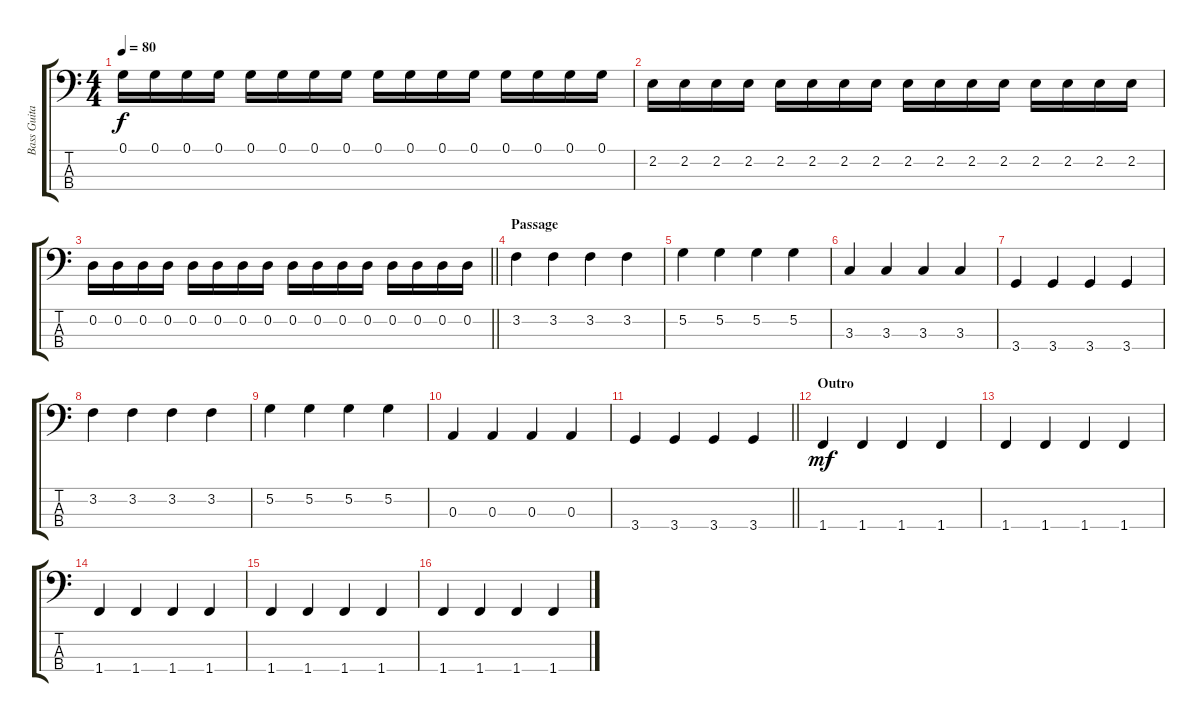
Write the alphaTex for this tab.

\track ("Bass Guitar (Stefan)" "Bass Guita") {instrument electricbassfinger}
\staff {score tabs}
\tuning (G2 D2 A1 E1) {hide}
\ts (4 4)
\tempo 80
\clef f4
\ks c
0.1.16{dy f} 0.1.16 0.1.16 0.1.16 0.1.16 0.1.16 0.1.16 0.1.16 0.1.16 0.1.16 0.1.16 0.1.16 0.1.16 0.1.16 0.1.16 0.1.16 |
2.2.16 2.2.16 2.2.16 2.2.16 2.2.16 2.2.16 2.2.16 2.2.16 2.2.16 2.2.16 2.2.16 2.2.16 2.2.16 2.2.16 2.2.16 2.2.16 |
\barLineRight lightlight
0.2.16 0.2.16 0.2.16 0.2.16 0.2.16 0.2.16 0.2.16 0.2.16 0.2.16 0.2.16 0.2.16 0.2.16 0.2.16 0.2.16 0.2.16 0.2.16 |
\section ("" "Passage")
3.2.4 3.2.4 3.2.4 3.2.4 |
5.2.4 5.2.4 5.2.4 5.2.4 |
3.3.4 3.3.4 3.3.4 3.3.4 |
3.4.4 3.4.4 3.4.4 3.4.4 |
3.2.4 3.2.4 3.2.4 3.2.4 |
5.2.4 5.2.4 5.2.4 5.2.4 |
0.3.4 0.3.4 0.3.4 0.3.4 |
\barLineRight lightlight
3.4.4 3.4.4 3.4.4 3.4.4 |
\section ("" "Outro")
1.4.4{dy mf} 1.4.4 1.4.4 1.4.4 |
1.4.4 1.4.4 1.4.4 1.4.4 |
1.4.4 1.4.4 1.4.4 1.4.4 |
1.4.4 1.4.4 1.4.4 1.4.4 |
1.4.4 1.4.4 1.4.4 1.4.4
